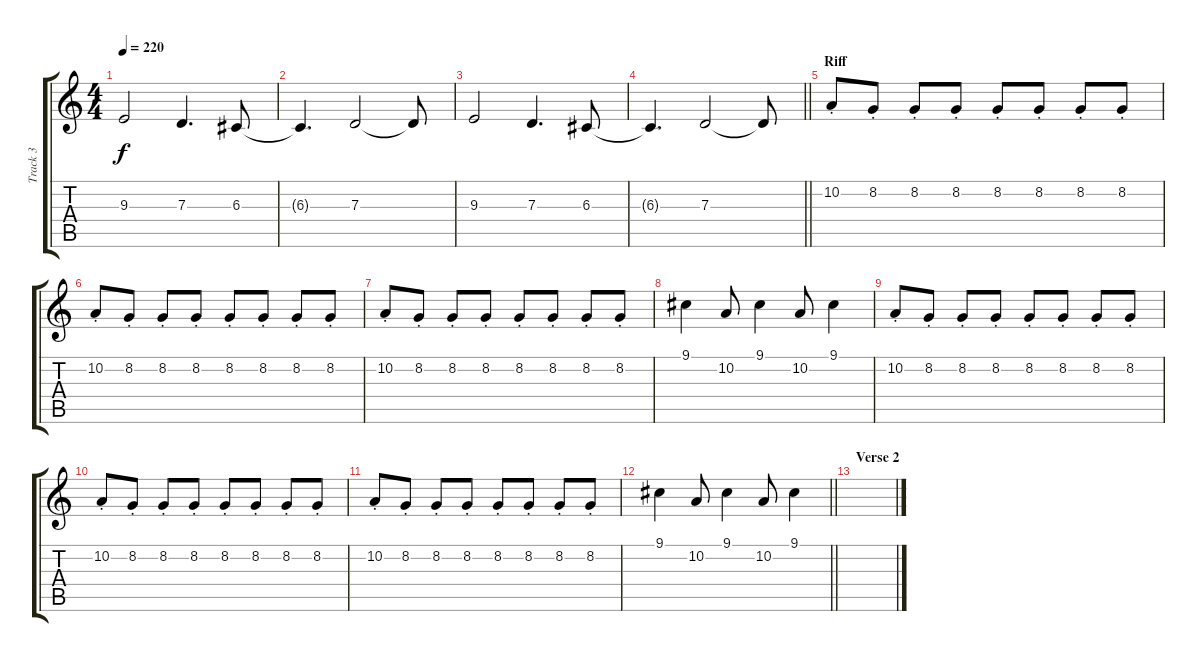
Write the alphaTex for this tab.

\track ("Track 3" "Track 3") {instrument altosax}
\staff {score tabs}
\tuning (E4 B3 G3 D3 A2 E2) {hide}
\ts (4 4)
\tempo 220
\clef g2
\ks c
9.3.2{dy f} 7.3.4{d} 6.3.8 |
6.3{t}.4{d} 7.3.2 7.3{t}.8 |
9.3.2 7.3.4{d} 6.3.8 |
\barLineRight lightlight
6.3{t}.4{d} 7.3.2 7.3{t}.8 |
\section ("" "Riff")
10.2{st}.8 8.2{st}.8 8.2{st}.8 8.2{st}.8 8.2{st}.8 8.2{st}.8 8.2{st}.8 8.2{st}.8 |
10.2{st}.8 8.2{st}.8 8.2{st}.8 8.2{st}.8 8.2{st}.8 8.2{st}.8 8.2{st}.8 8.2{st}.8 |
10.2{st}.8 8.2{st}.8 8.2{st}.8 8.2{st}.8 8.2{st}.8 8.2{st}.8 8.2{st}.8 8.2{st}.8 |
9.1.4 10.2.8 9.1.4 10.2.8 9.1.4 |
10.2{st}.8 8.2{st}.8 8.2{st}.8 8.2{st}.8 8.2{st}.8 8.2{st}.8 8.2{st}.8 8.2{st}.8 |
10.2{st}.8 8.2{st}.8 8.2{st}.8 8.2{st}.8 8.2{st}.8 8.2{st}.8 8.2{st}.8 8.2{st}.8 |
10.2{st}.8 8.2{st}.8 8.2{st}.8 8.2{st}.8 8.2{st}.8 8.2{st}.8 8.2{st}.8 8.2{st}.8 |
\barLineRight lightlight
9.1.4 10.2.8 9.1.4 10.2.8 9.1.4 |
\section ("" "Verse 2")
